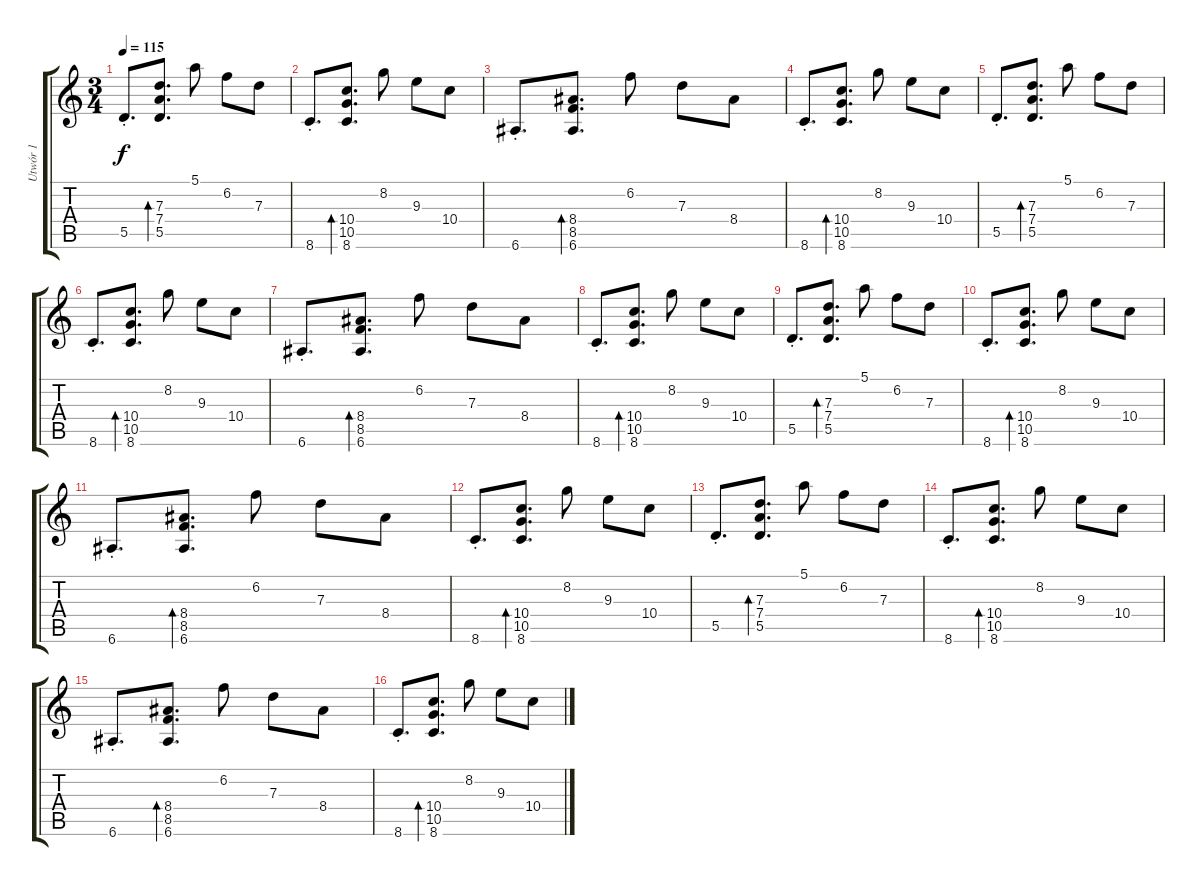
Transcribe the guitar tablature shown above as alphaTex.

\track ("Utwór 1" "Utwór 1") {instrument acousticguitarsteel}
\staff {score tabs}
\tuning (E4 B3 G3 D3 A2 E2) {hide}
\ts (3 4)
\tempo 115
\clef g2
\ks c
5.5{st}.8{d dy f} (7.3 7.4 5.5).8{d bd 480} 5.1.8 6.2.8 7.3.8 |
8.6{st}.8{d} (10.4 10.5 8.6).8{d bd 480} 8.2.8 9.3.8 10.4.8 |
6.6{st}.8{d} (8.4 8.5 6.6).8{d bd 480} 6.2.8 7.3.8 8.4.8 |
8.6{st}.8{d} (10.4 10.5 8.6).8{d bd 480} 8.2.8 9.3.8 10.4.8 |
5.5{st}.8{d} (7.3 7.4 5.5).8{d bd 480} 5.1.8 6.2.8 7.3.8 |
8.6{st}.8{d} (10.4 10.5 8.6).8{d bd 480} 8.2.8 9.3.8 10.4.8 |
6.6{st}.8{d} (8.4 8.5 6.6).8{d bd 480} 6.2.8 7.3.8 8.4.8 |
8.6{st}.8{d} (10.4 10.5 8.6).8{d bd 480} 8.2.8 9.3.8 10.4.8 |
5.5{st}.8{d} (7.3 7.4 5.5).8{d bd 480} 5.1.8 6.2.8 7.3.8 |
8.6{st}.8{d} (10.4 10.5 8.6).8{d bd 480} 8.2.8 9.3.8 10.4.8 |
6.6{st}.8{d} (8.4 8.5 6.6).8{d bd 480} 6.2.8 7.3.8 8.4.8 |
8.6{st}.8{d} (10.4 10.5 8.6).8{d bd 480} 8.2.8 9.3.8 10.4.8 |
5.5{st}.8{d} (7.3 7.4 5.5).8{d bd 480} 5.1.8 6.2.8 7.3.8 |
8.6{st}.8{d} (10.4 10.5 8.6).8{d bd 480} 8.2.8 9.3.8 10.4.8 |
6.6{st}.8{d} (8.4 8.5 6.6).8{d bd 480} 6.2.8 7.3.8 8.4.8 |
8.6{st}.8{d} (10.4 10.5 8.6).8{d bd 480} 8.2.8 9.3.8 10.4.8
